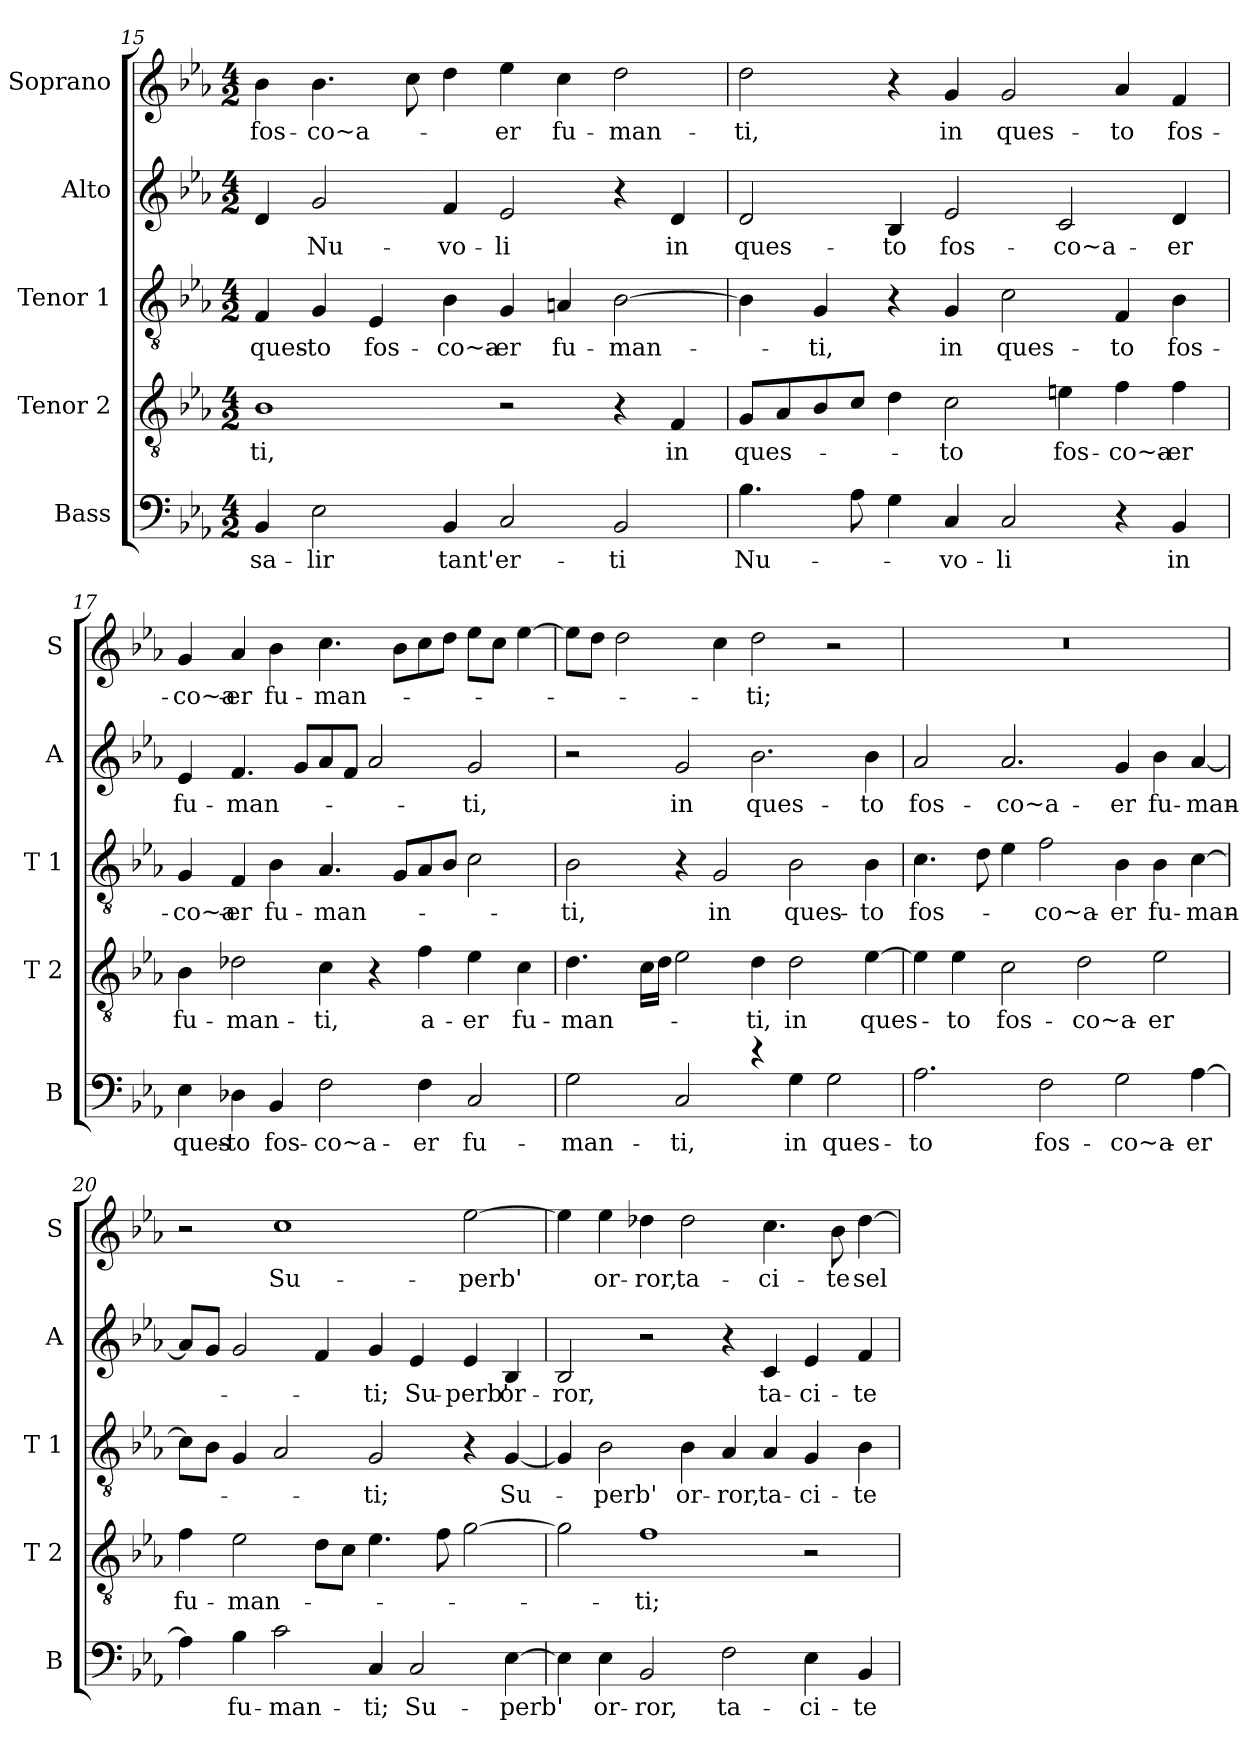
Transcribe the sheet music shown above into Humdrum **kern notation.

**kern	**text	**kern	**text	**kern	**text	**kern	**text	**kern	**text
*part5	*part5	*part4	*part4	*part3	*part3	*part2	*part2	*part1	*part1
*staff5	*staff5	*staff4	*staff4	*staff3	*staff3	*staff2	*staff2	*staff1	*staff1
*I"Bass	*	*I"Tenor 2	*	*I"Tenor 1	*	*I"Alto	*	*I"Soprano	*
*I'B	*	*I'T 2	*	*I'T 1	*	*I'A	*	*I'S	*
*clefF4	*	*clefGv2	*	*clefGv2	*	*clefG2	*	*clefG2	*
*k[b-e-a-]	*	*k[b-e-a-]	*	*k[b-e-a-]	*	*k[b-e-a-]	*	*k[b-e-a-]	*
*E-:	*	*E-:	*	*E-:	*	*E-:	*	*E-:	*
*M4/2	*	*M4/2	*	*M4/2	*	*M4/2	*	*M4/2	*
=15	=15	=15	=15	=15	=15	=15	=15	=15	=15
!	!LO:LY:b	!	!LO:LY:b	!	!LO:LY:b	!	!	!	!LO:LY:b
4BB-/	sa-	1B-	-ti,	4F/	ques-	4d/	.	4b-\	fos-
!	!LO:LY:b	!	!	!	!LO:LY:b	!	!LO:LY:b	!	!LO:LY:b
2E-\	-lir	.	.	4G/	-to	2g/	Nu-	4.b-\	-co~a-
!	!	!	!	!	!LO:LY:b	!	!	!	!
.	.	.	.	4E-/	fos-	.	.	.	.
.	.	.	.	.	.	.	.	8cc\	.
!	!LO:LY:b	!	!	!	!LO:LY:b	!	!LO:LY:b	!	!
4BB-/	tant'	.	.	4B-\	-co~a-	4f/	-vo-	4dd\	.
!	!LO:LY:b	!	!	!	!LO:LY:b	!	!LO:LY:b	!	!LO:LY:b
2C/	er-	2r	.	4G/	-er	2e-/	-li	4ee-\	-er
!	!	!	!	!	!LO:LY:b	!	!	!	!LO:LY:b
.	.	.	.	4An/	fu-	.	.	4cc\	fu-
!	!LO:LY:b	!	!	!	!LO:LY:b	!	!	!	!LO:LY:b
2BB-/	-ti	4r	.	[2B-\	-man-	4r	.	2dd\	-man-
!	!	!	!LO:LY:b	!	!	!	!LO:LY:b	!	!
.	.	4F/	in	.	.	4d/	in	.	.
!!LO:PB:g=z
=16	=16	=16	=16	=16	=16	=16	=16	=16	=16
!	!LO:LY:b	!	!LO:LY:b	!	!	!	!LO:LY:b	!	!LO:LY:b
4.B-\	Nu-	8G/L	ques-	4B-\]	.	2d/	ques-	2dd\	-ti,
.	.	8A-/	.	.	.	.	.	.	.
!	!	!	!	!	!LO:LY:b	!	!	!	!
.	.	8B-/	.	4G/	-ti,	.	.	.	.
8A-\	.	8c/J	.	.	.	.	.	.	.
!	!	!	!	!	!	!	!LO:LY:b	!	!
4G\	.	4d\	.	4r	.	4B-/	-to	4r	.
!	!LO:LY:b	!	!LO:LY:b	!	!LO:LY:b	!	!LO:LY:b	!	!LO:LY:b
4C/	-vo-	2c\	-to	4G/	in	2e-/	fos-	4g/	in
!	!LO:LY:b	!	!	!	!LO:LY:b	!	!	!	!LO:LY:b
2C/	-li	.	.	2c\	ques-	.	.	2g/	ques-
!	!	!	!LO:LY:b	!	!	!	!LO:LY:b	!	!
.	.	4en\	fos-	.	.	2c/	-co~a-	.	.
!	!	!	!LO:LY:b	!	!LO:LY:b	!	!	!	!LO:LY:b
4r	.	4f\	-co~a-	4F/	-to	.	.	4a-/	-to
!	!LO:LY:b	!	!LO:LY:b	!	!LO:LY:b	!	!LO:LY:b	!	!LO:LY:b
4BB-/	in	4f\	-er	4B-\	fos-	4d/	-er	4f/	fos-
=17	=17	=17	=17	=17	=17	=17	=17	=17	=17
!	!LO:LY:b	!	!LO:LY:b	!	!LO:LY:b	!	!LO:LY:b	!	!LO:LY:b
4E-\	ques-	4B-\	fu-	4G/	-co~a-	4e-/	fu-	4g/	-co~a-
!	!LO:LY:b	!	!LO:LY:b	!	!LO:LY:b	!	!LO:LY:b	!	!LO:LY:b
4D-X\	-to	2d-X\	-man-	4F/	-er	4.f/	-man-	4a-/	-er
!	!LO:LY:b	!	!	!	!LO:LY:b	!	!	!	!LO:LY:b
4BB-/	fos-	.	.	4B-\	fu-	.	.	4b-\	fu-
.	.	.	.	.	.	8g/L	.	.	.
!	!LO:LY:b	!	!LO:LY:b	!	!LO:LY:b	!	!	!	!LO:LY:b
2F\	-co~a-	4c\	-ti,	4.A-/	-man-	8a-/	.	4.cc\	-man-
.	.	.	.	.	.	8f/J	.	.	.
.	.	4r	.	.	.	2a-/	.	.	.
.	.	.	.	8G/L	.	.	.	8b-\L	.
!	!LO:LY:b	!	!LO:LY:b	!	!	!	!	!	!
4F\	-er	4f\	a-	8A-/	.	.	.	8cc\	.
.	.	.	.	8B-/J	.	.	.	8dd\J	.
!	!LO:LY:b	!	!LO:LY:b	!	!	!	!LO:LY:b	!	!
2C/	fu-	4e-\	-er	2c\	.	2g/	-ti,	8ee-\L	.
.	.	.	.	.	.	.	.	8cc\J	.
!	!	!	!LO:LY:b	!	!	!	!	!	!
.	.	4c\	fu-	.	.	.	.	[4ee-\	.
=18	=18	=18	=18	=18	=18	=18	=18	=18	=18
!	!LO:LY:b	!	!LO:LY:b	!	!LO:LY:b	!	!	!	!
2G\	-man-	4.d\	-man-	2B-\	-ti,	2r	.	8ee-\L]	.
.	.	.	.	.	.	.	.	8dd\J	.
.	.	.	.	.	.	.	.	2dd\	.
.	.	16c\LL	.	.	.	.	.	.	.
.	.	16d\JJ	.	.	.	.	.	.	.
!	!LO:LY:b	!	!	!	!	!	!LO:LY:b	!	!
2C/	-ti,	2e-\	.	4r	.	2g/	in	.	.
!	!	!	!	!	!LO:LY:b	!	!	!	!
.	.	.	.	2G/	in	.	.	4cc\	.
!	!	!	!LO:LY:b	!	!	!	!LO:LY:b	!	!LO:LY:b
4re	.	4d\	-ti,	.	.	2.b-\	ques-	2dd\	-ti;
!	!LO:LY:b	!	!LO:LY:b	!	!LO:LY:b	!	!	!	!
4G\	in	2d\	in	2B-\	ques-	.	.	.	.
!	!LO:LY:b	!	!	!	!	!	!	!	!
2G\	ques-	.	.	.	.	.	.	2r	.
!	!	!	!LO:LY:b	!	!LO:LY:b	!	!LO:LY:b	!	!
.	.	[4e-\	ques-	4B-\	-to	4b-\	-to	.	.
!!LO:LB:g=z
=19	=19	=19	=19	=19	=19	=19	=19	=19	=19
!	!LO:LY:b	!	!	!	!LO:LY:b	!	!LO:LY:b	!	!
2.A-\	-to	4e-\]	.	4.c\	fos-	2a-/	fos-	0r	.
!	!	!	!LO:LY:b	!	!	!	!	!	!
.	.	4e-\	-to	.	.	.	.	.	.
.	.	.	.	8d\	.	.	.	.	.
!	!	!	!LO:LY:b	!	!	!	!LO:LY:b	!	!
.	.	2c\	fos-	4e-\	.	2.a-/	-co~a-	.	.
!	!LO:LY:b	!	!	!	!LO:LY:b	!	!	!	!
2F\	fos-	.	.	2f\	-co~a-	.	.	.	.
!	!	!	!LO:LY:b	!	!	!	!	!	!
.	.	2d\	-co~a-	.	.	.	.	.	.
!	!LO:LY:b	!	!	!	!LO:LY:b	!	!LO:LY:b	!	!
2G\	-co~a-	.	.	4B-\	-er	4g/	-er	.	.
!	!	!	!LO:LY:b	!	!LO:LY:b	!	!LO:LY:b	!	!
.	.	2e-\	-er	4B-\	fu-	4b-\	fu-	.	.
!	!LO:LY:b	!	!	!	!LO:LY:b	!	!LO:LY:b	!	!
[4A-\	-er	.	.	[4c\	-man-	[4a-/	-man-	.	.
=20	=20	=20	=20	=20	=20	=20	=20	=20	=20
!	!	!	!LO:LY:b	!	!	!	!	!	!
4A-\]	.	4f\	fu-	8c\L]	.	8a-/L]	.	2r	.
.	.	.	.	8B-\J	.	8g/J	.	.	.
!	!LO:LY:b	!	!LO:LY:b	!	!	!	!	!	!
4B-\	fu-	2e-\	-man-	4G/	.	2g/	.	.	.
!	!LO:LY:b	!	!	!	!	!	!	!	!LO:LY:b
2c\	-man-	.	.	2A-/	.	.	.	1cc	Su-
.	.	8d\L	.	.	.	4f/	.	.	.
.	.	8c\J	.	.	.	.	.	.	.
!	!LO:LY:b	!	!	!	!LO:LY:b	!	!LO:LY:b	!	!
4C/	-ti;	4.e-\	.	2G/	-ti;	4g/	-ti;	.	.
!	!LO:LY:b	!	!	!	!	!	!LO:LY:b	!	!
2C/	Su-	.	.	.	.	4e-/	Su-	.	.
.	.	8f\	.	.	.	.	.	.	.
!	!	!	!	!	!	!	!LO:LY:b	!	!LO:LY:b
.	.	[2g\	.	4r	.	4e-/	-perb'	[2ee-\	-perb'
!	!LO:LY:b	!	!	!	!LO:LY:b	!	!LO:LY:b	!	!
[4E-\	-perb'	.	.	[4G/	Su-	4B-/	or-	.	.
=21	=21	=21	=21	=21	=21	=21	=21	=21	=21
!	!	!	!	!	!	!	!LO:LY:b	!	!
4E-\]	.	2g\]	.	4G/]	.	2B-/	-ror,	4ee-\]	.
!	!LO:LY:b	!	!	!	!LO:LY:b	!	!	!	!LO:LY:b
4E-\	or-	.	.	2B-\	-perb'	.	.	4ee-\	or-
!	!LO:LY:b	!	!LO:LY:b	!	!	!	!	!	!LO:LY:b
2BB-/	-ror,	1f	-ti;	.	.	2r	.	4dd-X\	-ror,
!	!	!	!	!	!LO:LY:b	!	!	!	!LO:LY:b
.	.	.	.	4B-\	or-	.	.	2dd-\	ta-
!	!LO:LY:b	!	!	!	!LO:LY:b	!	!	!	!
2F\	ta-	.	.	4A-/	-ror,	4r	.	.	.
!	!	!	!	!	!LO:LY:b	!	!LO:LY:b	!	!LO:LY:b
.	.	.	.	4A-/	ta-	4c/	ta-	4.cc\	-ci-
!	!LO:LY:b	!	!	!	!LO:LY:b	!	!LO:LY:b	!	!
4E-\	-ci-	2r	.	4G/	-ci-	4e-/	-ci-	.	.
!	!	!	!	!	!	!	!	!	!LO:LY:b
.	.	.	.	.	.	.	.	8b-\	-te
!	!LO:LY:b	!	!	!	!LO:LY:b	!	!LO:LY:b	!	!LO:LY:b
4BB-/	-te	.	.	4B-\	-te	4f/	-te	[4dd-\	sel-
=	=	=	=	=	=	=	=	=	=
*-	*-	*-	*-	*-	*-	*-	*-	*-	*-
